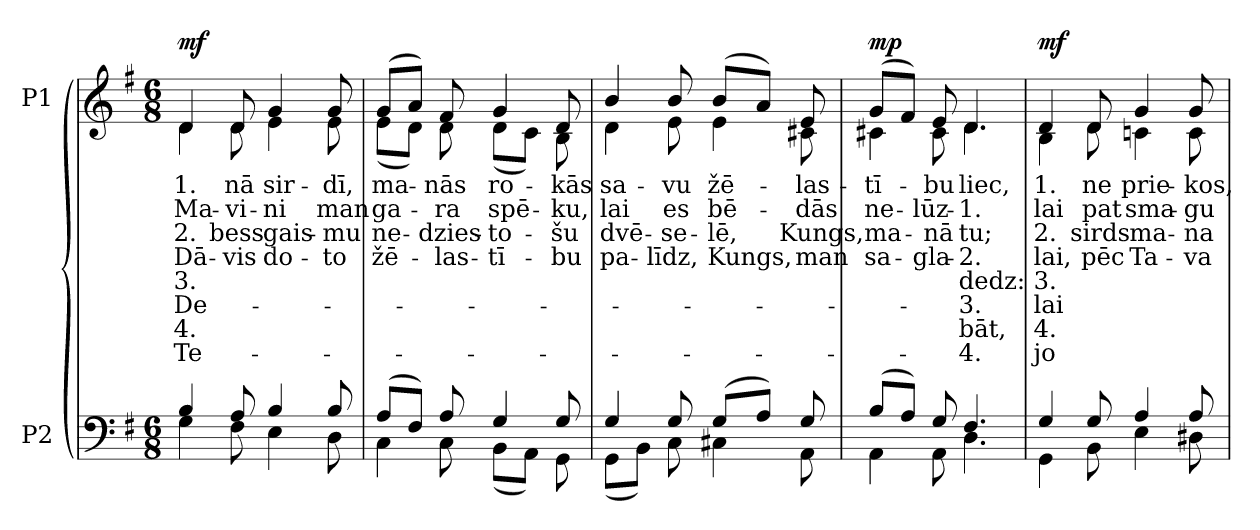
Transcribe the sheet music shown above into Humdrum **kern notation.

**kern	**kern	**text	**text	**text	**text	**text	**text	**text	**text	**dynam
*part2	*part1	*part1	*part1	*part1	*part1	*part1	*part1	*part1	*part1	*part1
*staff2	*staff1	*staff1	*staff1	*staff1	*staff1	*staff1	*staff1	*staff1	*staff1	*staff1
*I"P2	*I"P1	*	*	*	*	*	*	*	*	*
!!LO:PB:g=z
*clefF4	*clefG2	*	*	*	*	*	*	*	*	*
*k[f#]	*k[f#]	*	*	*	*	*	*	*	*	*
*G:	*G:	*	*	*	*	*	*	*	*	*
*M6/8	*M6/8	*	*	*	*	*	*	*	*	*
*MM70	*MM70	*	*	*	*	*	*	*	*	*
=1	=1	=1	=1	=1	=1	=1	=1	=1	=1	=1
*^	*	*	*	*	*	*	*	*	*	*
!	!	!LO:TX:a:B:t=Maestoso	!	!	!	!	!	!	!	!	!
!	!	!	!LO:LY:b:color=#000000	!LO:LY:b:color=#000000	!LO:LY:b:color=#000000	!LO:LY:b:color=#000000	!LO:LY:b:color=#000000	!LO:LY:b:color=#000000	!LO:LY:b:color=#000000	!LO:LY:b:color=#000000	!
*	*	*^	*	*	*	*	*	*	*	*	*
4Bi/	4Gi\	4di/	4di\	1.	Ma-	2.	Dā-	3.	De-	4.	Te-	mf
!	!	!	!	!LO:LY:b:color=#000000	!LO:LY:b:color=#000000	!LO:LY:b:color=#000000	!LO:LY:b:color=#000000	!	!	!	!	!
8Ai/	8F#i\	8di/	8di\	-nā	-vi-	-bess	-vis	.	.	.	.	.
!	!	!	!	!LO:LY:b:color=#000000	!LO:LY:b:color=#000000	!LO:LY:b:color=#000000	!LO:LY:b:color=#000000	!	!	!	!	!
4Bi/	4Ei\	4gi/	4ei\	sir-	-ni	gais-	do-	.	.	.	.	.
!	!	!	!	!LO:LY:b:color=#000000	!LO:LY:b:color=#000000	!LO:LY:b:color=#000000	!LO:LY:b:color=#000000	!	!	!	!	!
8Bi/	8Di\	8gi/	8ei\	-dī,	man	-mu	-to	.	.	.	.	.
=2	=2	=2	=2	=2	=2	=2	=2	=2	=2	=2	=2	=2
!	!	!	!	!LO:LY:b:color=#000000	!LO:LY:b:color=#000000	!LO:LY:b:color=#000000	!LO:LY:b:color=#000000	!	!	!	!	!
(8Ai/L	4Ci\	(8gi/L	(8ei\L	ma-	ga-	ne-	žē-	.	.	.	.	.
8F#i/J)	.	8ai/J)	8di\J)	.	.	.	.	.	.	.	.	.
!	!	!	!	!LO:LY:b:color=#000000	!LO:LY:b:color=#000000	!LO:LY:b:color=#000000	!LO:LY:b:color=#000000	!	!	!	!	!
8Ai/	8Ci\	8f#i/	8di\	-nās	-ra	-dzies-	-las-	.	.	.	.	.
!	!	!	!	!LO:LY:b:color=#000000	!LO:LY:b:color=#000000	!LO:LY:b:color=#000000	!LO:LY:b:color=#000000	!	!	!	!	!
4Gi/	(8BBi\L	4gi/	(8di\L	ro-	spē-	-to-	-tī-	.	.	.	.	.
.	8AAi\J)	.	8ci\J)	.	.	.	.	.	.	.	.	.
!	!	!	!	!LO:LY:b:color=#000000	!LO:LY:b:color=#000000	!LO:LY:b:color=#000000	!LO:LY:b:color=#000000	!	!	!	!	!
8Gi/	8GGi\	8di/	8Bi\	-kās	-ku,	-šu	-bu	.	.	.	.	.
=3	=3	=3	=3	=3	=3	=3	=3	=3	=3	=3	=3	=3
!	!	!	!	!LO:LY:b:color=#000000	!LO:LY:b:color=#000000	!LO:LY:b:color=#000000	!LO:LY:b:color=#000000	!	!	!	!	!
4Gi/	(8GGi\L	4bi/	4di\	sa-	lai	dvē-	pa-	.	.	.	.	.
.	8BBi\J)	.	.	.	.	.	.	.	.	.	.	.
!	!	!	!	!LO:LY:b:color=#000000	!LO:LY:b:color=#000000	!LO:LY:b:color=#000000	!LO:LY:b:color=#000000	!	!	!	!	!
8Gi/	8Ci\	8bi/	8ei\	-vu	es	-se-	-līdz,	.	.	.	.	.
!	!	!	!	!LO:LY:b:color=#000000	!LO:LY:b:color=#000000	!LO:LY:b:color=#000000	!LO:LY:b:color=#000000	!	!	!	!	!
(8Gi/L	4C#Xi\	(8bi/L	4ei\	žē-	bē-	-lē,	Kungs,	.	.	.	.	.
8Ai/J)	.	8ai/J)	.	.	.	.	.	.	.	.	.	.
!	!	!	!	!LO:LY:b:color=#000000	!LO:LY:b:color=#000000	!LO:LY:b:color=#000000	!LO:LY:b:color=#000000	!	!	!	!	!
8Gi/	8AAi\	8ei/	8c#Xi\	-las-	-dās	Kungs,	man	.	.	.	.	.
=4	=4	=4	=4	=4	=4	=4	=4	=4	=4	=4	=4	=4
!	!	!	!	!LO:LY:b:color=#000000	!LO:LY:b:color=#000000	!LO:LY:b:color=#000000	!LO:LY:b:color=#000000	!	!	!	!	!
(8Bi/L	4AAi\	(8gi/L	4c#Xi\	-tī-	ne-	ma-	sa-	.	.	.	.	mp
8Ai/J)	.	8f#i/J)	.	.	.	.	.	.	.	.	.	.
!	!	!	!	!LO:LY:b:color=#000000	!LO:LY:b:color=#000000	!LO:LY:b:color=#000000	!LO:LY:b:color=#000000	!	!	!	!	!
8Gi/	8AAi\	8ei/	8c#i\	-bu	-lūz-	-nā	-gla-	.	.	.	.	.
!	!	!	!	!LO:LY:b:color=#000000	!LO:LY:b:color=#000000	!LO:LY:b:color=#000000	!LO:LY:b:color=#000000	!LO:LY:b:color=#000000	!LO:LY:b:color=#000000	!LO:LY:b:color=#000000	!LO:LY:b:color=#000000	!
4.F#i/	4.Di\	4.di/	4.di\	liec,	1.	-tu;	2.	dedz:	3.	-bāt,	4.	.
!!LO:LB:g=z	!!
=5	=5	=5	=5	=5	=5	=5	=5	=5	=5	=5	=5	=5
!	!	!	!	!LO:LY:b:color=#000000	!LO:LY:b:color=#000000	!LO:LY:b:color=#000000	!LO:LY:b:color=#000000	!LO:LY:b:color=#000000	!LO:LY:b:color=#000000	!LO:LY:b:color=#000000	!LO:LY:b:color=#000000	!
4Gi/	4GGi\	4di/	4Bi\	1.	lai	2.	lai,	3.	lai	4.	jo	mf
!	!	!	!	!LO:LY:b:color=#000000	!LO:LY:b:color=#000000	!LO:LY:b:color=#000000	!LO:LY:b:color=#000000	!	!	!	!	!
8Gi/	8BBi\	8di/	8di\	ne	pat	sirds	pēc	.	.	.	.	.
!	!	!	!	!LO:LY:b:color=#000000	!LO:LY:b:color=#000000	!LO:LY:b:color=#000000	!LO:LY:b:color=#000000	!	!	!	!	!
4Ai/	4Ei\	4gi/	4cni\	prie-	sma-	ma-	Ta-	.	.	.	.	.
!	!	!	!	!LO:LY:b:color=#000000	!LO:LY:b:color=#000000	!LO:LY:b:color=#000000	!LO:LY:b:color=#000000	!	!	!	!	!
8Ai/	8D#Xi\	8gi/	8ci\	-kos,	-gu	-na	-va	.	.	.	.	.
*v	*v	*	*	*	*	*	*	*	*	*	*	*
*	*v	*v	*	*	*	*	*	*	*	*	*
=	=	=	=	=	=	=	=	=	=	=
*-	*-	*-	*-	*-	*-	*-	*-	*-	*-	*-
